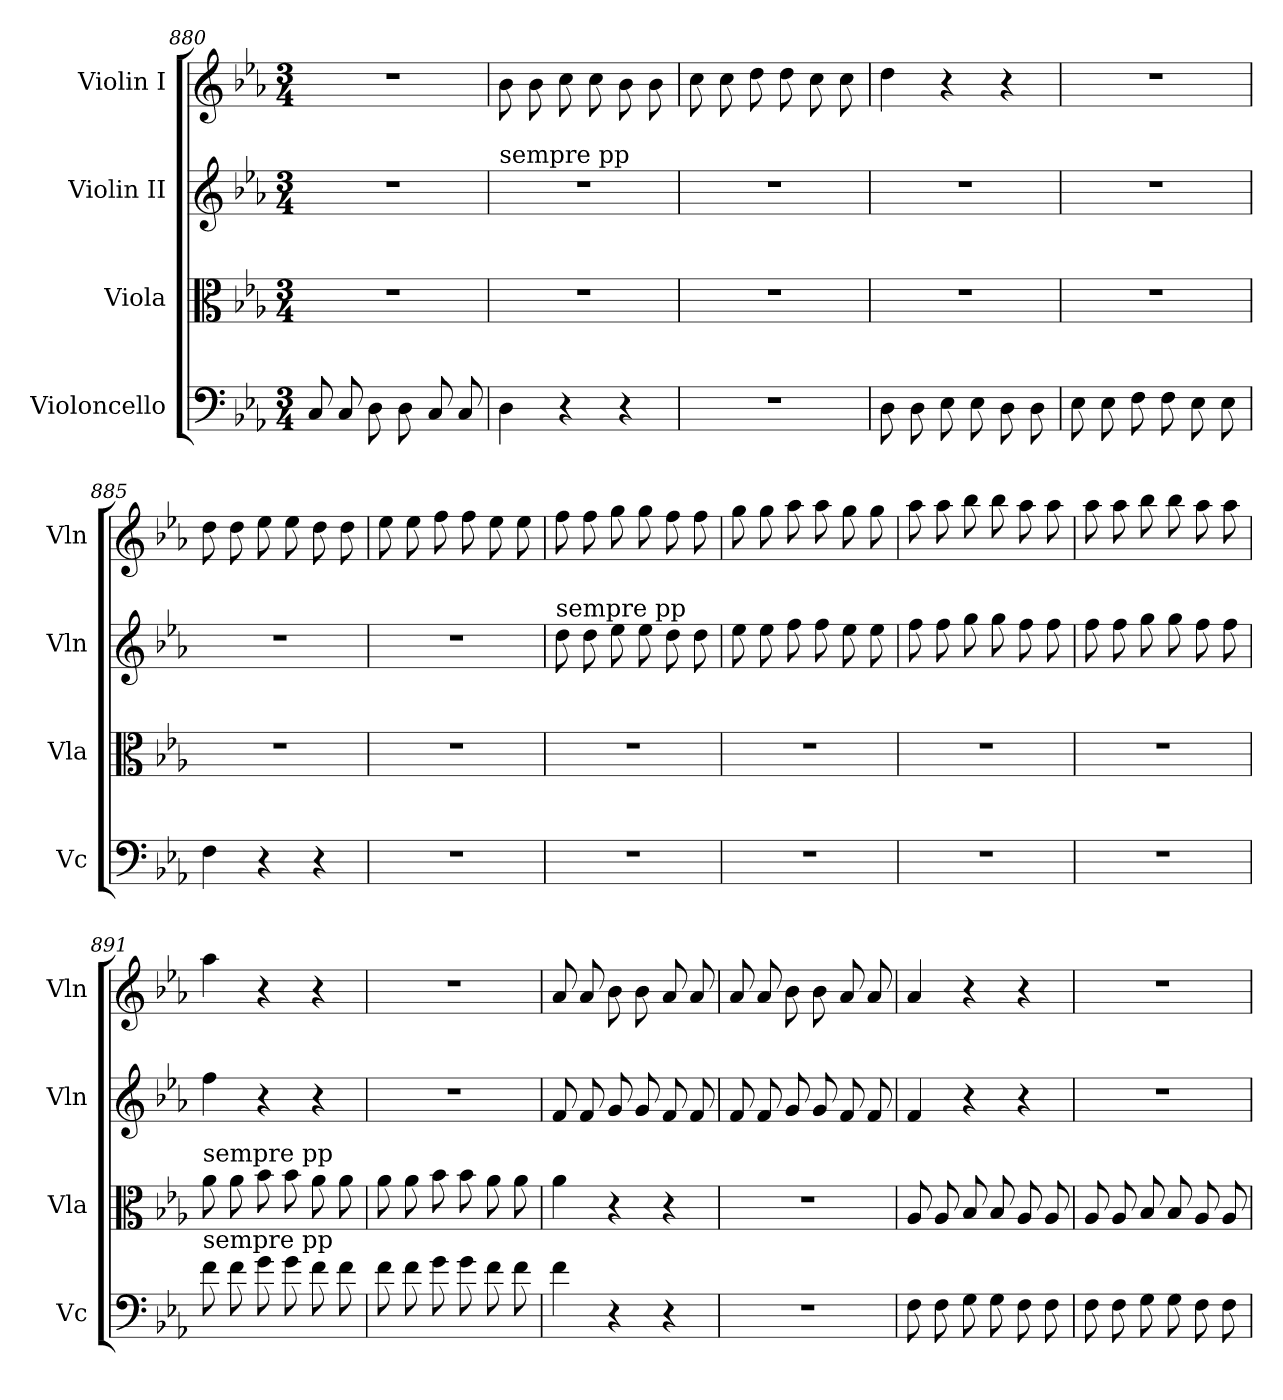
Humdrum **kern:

**kern	**kern	**kern	**kern
*part4	*part3	*part2	*part1
*staff4	*staff3	*staff2	*staff1
*I"Violoncello	*I"Viola	*I"Violin II	*I"Violin I
*I'Vc	*I'Vla	*I'Vln	*I'Vln
*clefF4	*clefC3	*clefG2	*clefG2
*k[b-e-a-]	*k[b-e-a-]	*k[b-e-a-]	*k[b-e-a-]
*c:	*c:	*c:	*c:
*M3/4	*M3/4	*M3/4	*M3/4
=880	=880	=880	=880
8C	2.r	2.r	2.r
8C	.	.	.
8D	.	.	.
8D	.	.	.
8C	.	.	.
8C	.	.	.
=881	=881	=881	=881
!	!	!LO:TX:a:t=sempre pp	!
4D	2.r	2.r	8b-
.	.	.	8b-
4r	.	.	8cc
.	.	.	8cc
4r	.	.	8b-
.	.	.	8b-
=882	=882	=882	=882
2.r	2.r	2.r	8cc
.	.	.	8cc
.	.	.	8dd
.	.	.	8dd
.	.	.	8cc
.	.	.	8cc
=883	=883	=883	=883
8D	2.r	2.r	4dd
8D	.	.	.
8E-	.	.	4r
8E-	.	.	.
8D	.	.	4r
8D	.	.	.
=884	=884	=884	=884
8E-	2.r	2.r	2.r
8E-	.	.	.
8F	.	.	.
8F	.	.	.
8E-	.	.	.
8E-	.	.	.
=885	=885	=885	=885
4F	2.r	2.r	8dd
.	.	.	8dd
4r	.	.	8ee-
.	.	.	8ee-
4r	.	.	8dd
.	.	.	8dd
=886	=886	=886	=886
2.r	2.r	2.r	8ee-
.	.	.	8ee-
.	.	.	8ff
.	.	.	8ff
.	.	.	8ee-
.	.	.	8ee-
=887	=887	=887	=887
!	!	!LO:TX:a:t=sempre pp	!
2.r	2.r	8dd	8ff
.	.	8dd	8ff
.	.	8ee-	8gg
.	.	8ee-	8gg
.	.	8dd	8ff
.	.	8dd	8ff
=888	=888	=888	=888
2.r	2.r	8ee-	8gg
.	.	8ee-	8gg
.	.	8ff	8aa-
.	.	8ff	8aa-
.	.	8ee-	8gg
.	.	8ee-	8gg
=889	=889	=889	=889
2.r	2.r	8ff	8aa-
.	.	8ff	8aa-
.	.	8gg	8bb-
.	.	8gg	8bb-
.	.	8ff	8aa-
.	.	8ff	8aa-
=890	=890	=890	=890
2.r	2.r	8ff	8aa-
.	.	8ff	8aa-
.	.	8gg	8bb-
.	.	8gg	8bb-
.	.	8ff	8aa-
.	.	8ff	8aa-
=891	=891	=891	=891
!	!LO:TX:a:t=sempre pp	!	!
!LO:TX:a:t=sempre pp	!	!	!
8f	8a-	4ff	4aa-
8f	8a-	.	.
8g	8b-	4r	4r
8g	8b-	.	.
8f	8a-	4r	4r
8f	8a-	.	.
=892	=892	=892	=892
8f	8a-	2.r	2.r
8f	8a-	.	.
8g	8b-	.	.
8g	8b-	.	.
8f	8a-	.	.
8f	8a-	.	.
=893	=893	=893	=893
4f	4a-	8f	8a-
.	.	8f	8a-
4r	4r	8g	8b-
.	.	8g	8b-
4r	4r	8f	8a-
.	.	8f	8a-
=894	=894	=894	=894
2.r	2.r	8f	8a-
.	.	8f	8a-
.	.	8g	8b-
.	.	8g	8b-
.	.	8f	8a-
.	.	8f	8a-
=895	=895	=895	=895
8F	8A-	4f	4a-
8F	8A-	.	.
8G	8B-	4r	4r
8G	8B-	.	.
8F	8A-	4r	4r
8F	8A-	.	.
=896	=896	=896	=896
8F	8A-	2.r	2.r
8F	8A-	.	.
8G	8B-	.	.
8G	8B-	.	.
8F	8A-	.	.
8F	8A-	.	.
=	=	=	=
*-	*-	*-	*-
